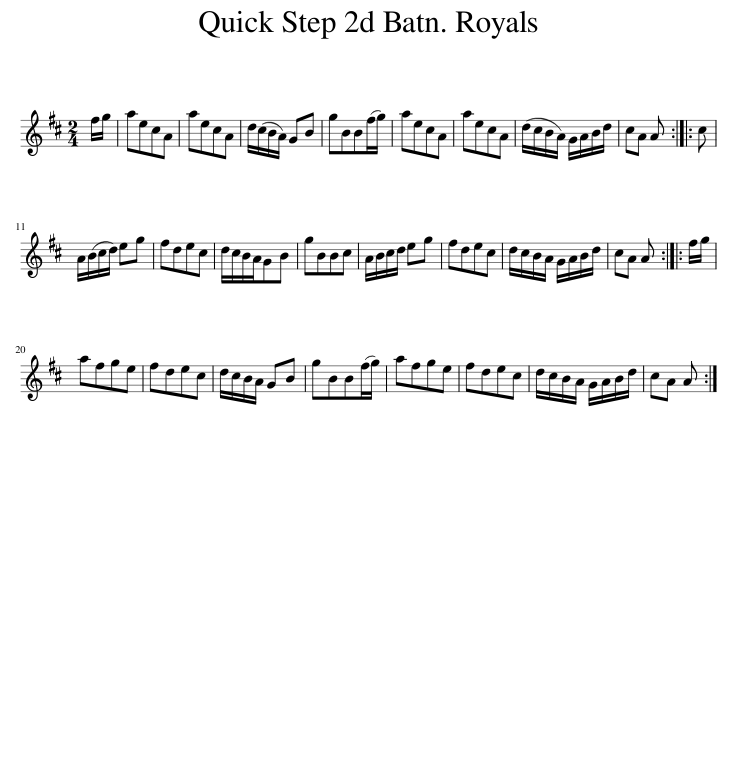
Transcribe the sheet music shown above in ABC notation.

X:1
L:1/8
M:2/4
I:linebreak $
K:D
V:1 treble
V:1
 f/g/ | aecA | aecA | d/(c/B/A/) GB | gBB(f/g/) | %5
 aecA | aecA | (d/c/B/A/) G/A/B/d/ | cA A :: c |$ %10
 A/(B/c/d/) eg | fdec | d/c/B/A/GB | gBBc | A/B/c/d/ eg | %15
 fdec | d/c/B/A/ G/A/B/d/ | cA A :: f/g/ |$ afge | %20
 fdec | d/c/B/A/ GB | gBB(f/g/) | afge | fdec | %25
 d/c/B/A/ G/A/B/d/ | cA A :| %27
